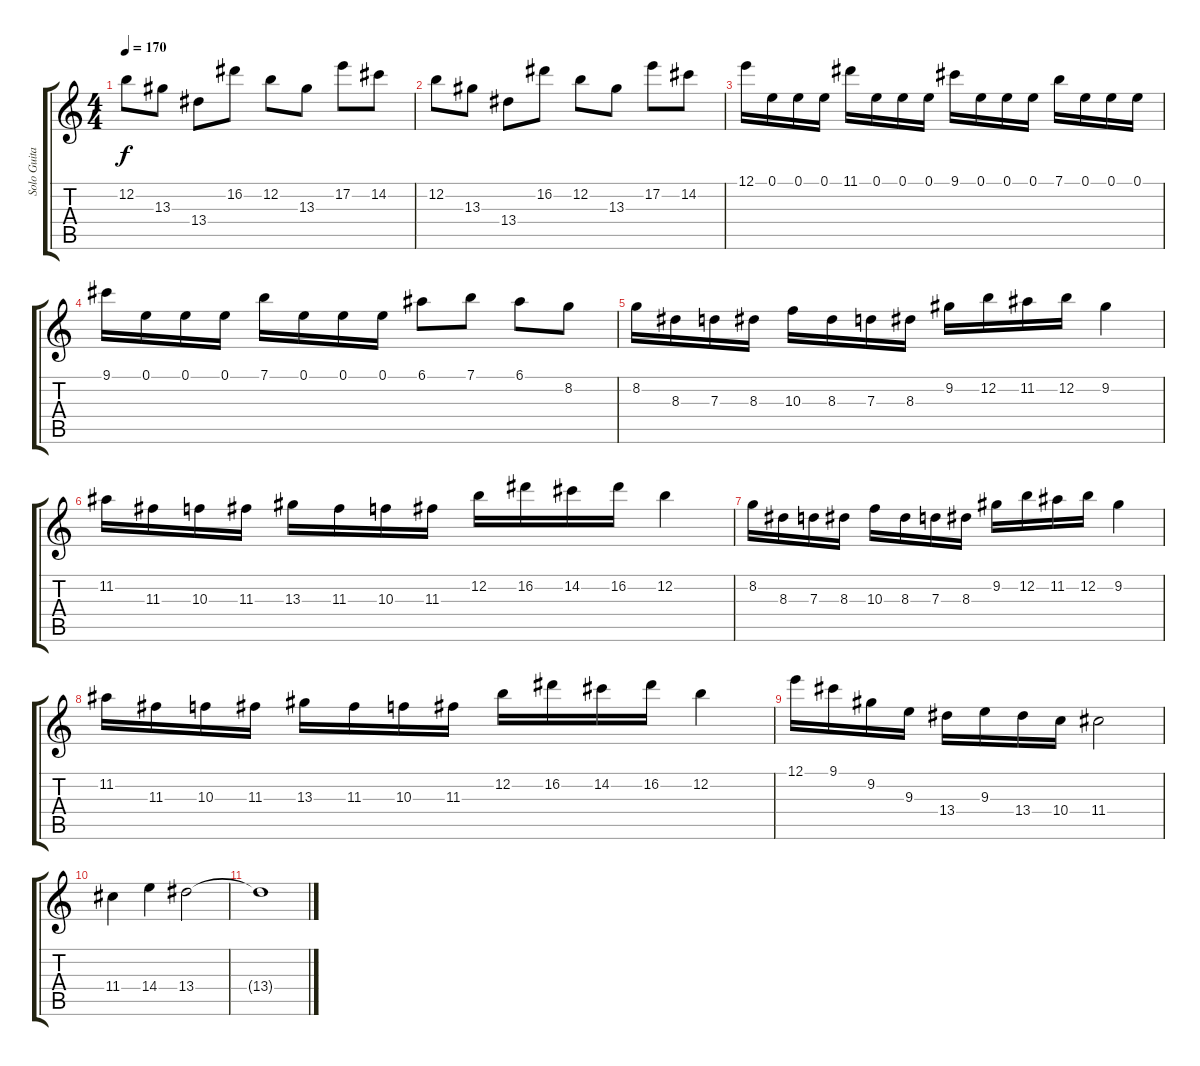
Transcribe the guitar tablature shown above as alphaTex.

\track ("Solo Guitar 2 double" "Solo Guita") {instrument overdrivenguitar}
\staff {score tabs}
\tuning (E4 B3 G3 D3 A2 E2) {hide}
\ts (4 4)
\tempo 170
\clef g2
\ks c
12.2.8{dy f} 13.3.8 13.4.8 16.2.8 12.2.8 13.3.8 17.2.8 14.2.8 |
12.2.8 13.3.8 13.4.8 16.2.8 12.2.8 13.3.8 17.2.8 14.2.8 |
12.1.16 0.1.16 0.1.16 0.1.16 11.1.16 0.1.16 0.1.16 0.1.16 9.1.16 0.1.16 0.1.16 0.1.16 7.1.16 0.1.16 0.1.16 0.1.16 |
9.1.16 0.1.16 0.1.16 0.1.16 7.1.16 0.1.16 0.1.16 0.1.16 6.1.8 7.1.8 6.1.8 8.2.8 |
8.2.16 8.3.16 7.3.16 8.3.16 10.3.16 8.3.16 7.3.16 8.3.16 9.2.16 12.2.16 11.2.16 12.2.16 9.2.4 |
11.2.16 11.3.16 10.3.16 11.3.16 13.3.16 11.3.16 10.3.16 11.3.16 12.2.16 16.2.16 14.2.16 16.2.16 12.2.4 |
8.2.16 8.3.16 7.3.16 8.3.16 10.3.16 8.3.16 7.3.16 8.3.16 9.2.16 12.2.16 11.2.16 12.2.16 9.2.4 |
11.2.16 11.3.16 10.3.16 11.3.16 13.3.16 11.3.16 10.3.16 11.3.16 12.2.16 16.2.16 14.2.16 16.2.16 12.2.4 |
12.1.16 9.1.16 9.2.16 9.3.16 13.4.16 9.3.16 13.4.16 10.4.16 11.4.2 |
11.4.4 14.4.4 13.4.2 |
13.4{t}.1
